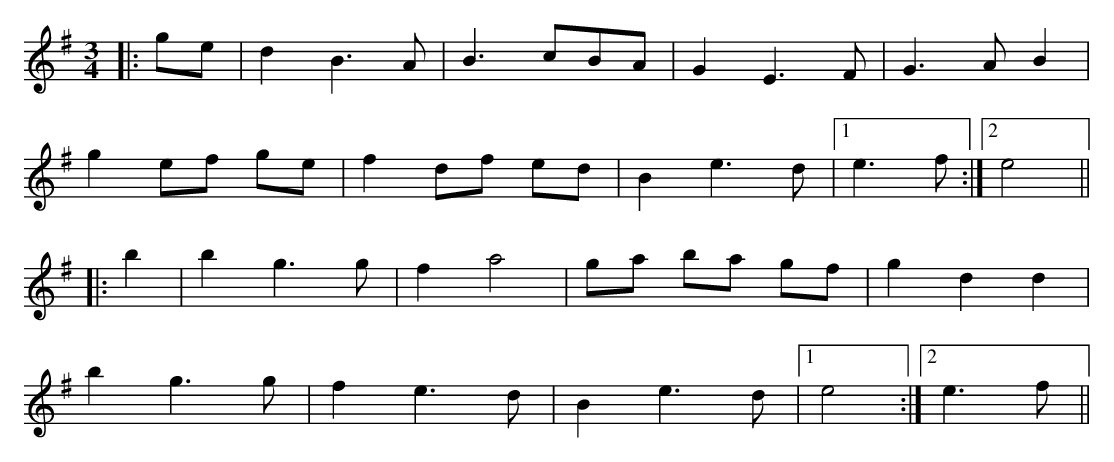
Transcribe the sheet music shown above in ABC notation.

X:1
M:3/4
K:G
|:ge|d2B2>A2|B2>c2BA|G2E3F|G3AB2|
g2 ef ge|f2 df ed|B2 e3 d|1 e3f:|2 e4||
|:b2|b2g3g|f2 a4|ga ba gf|g2 d2 d2|
b2 g3 g|f2e3d|B2 e3d|1 e4:|2 e3f||
